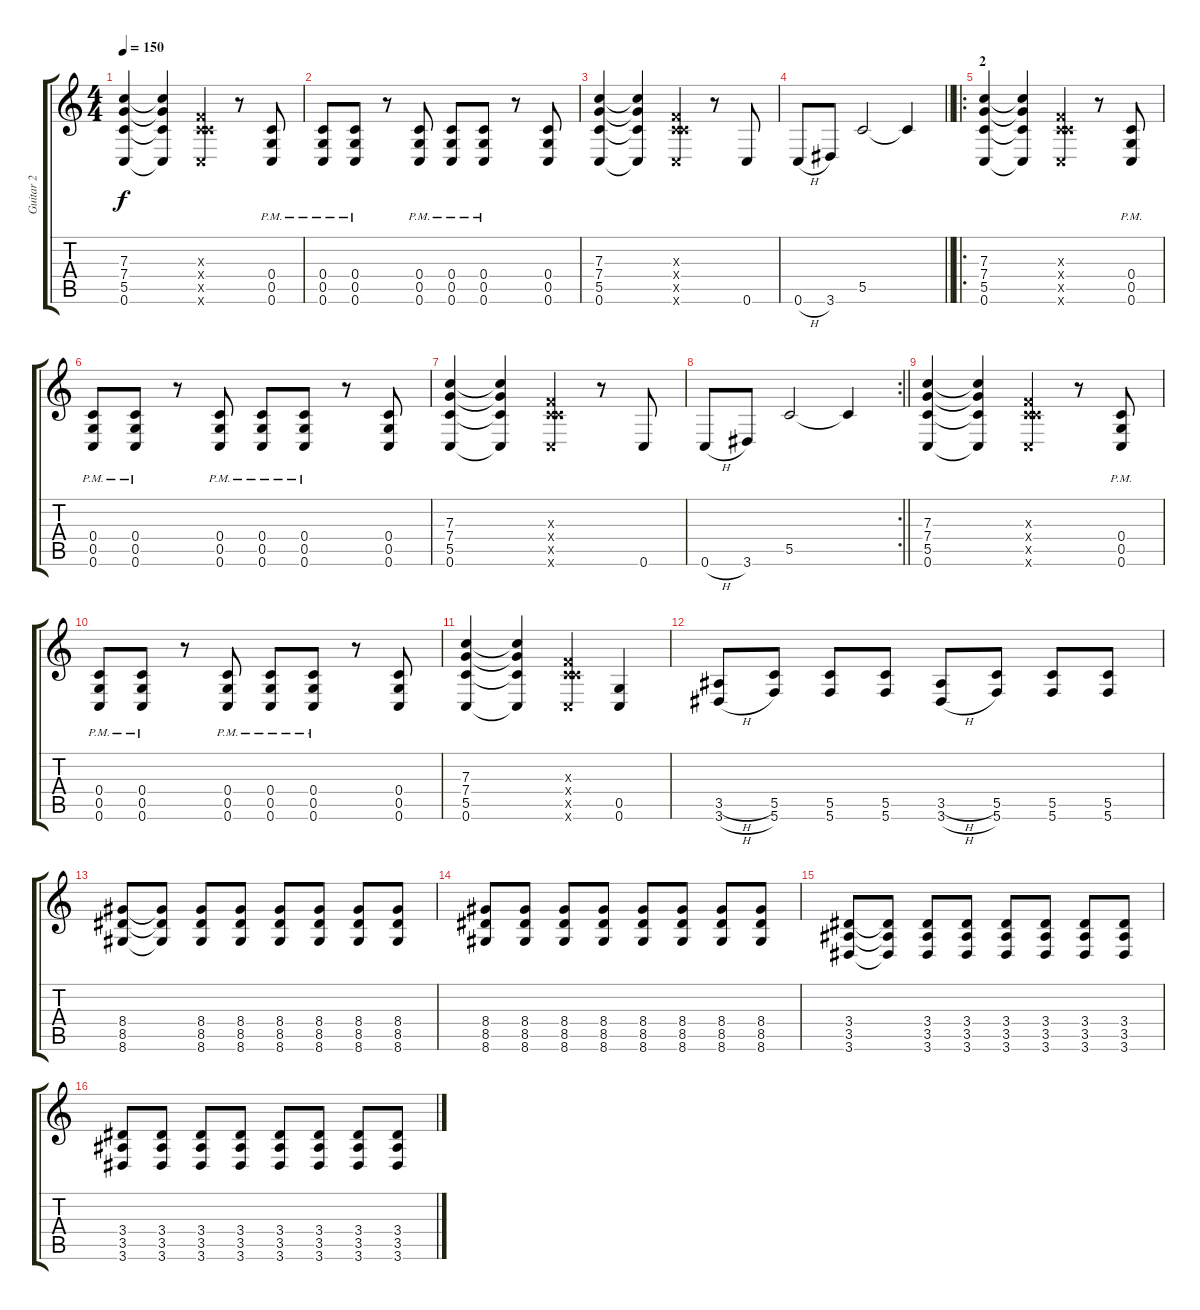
\track ("Guitar 2" "Guitar 2") {instrument overdrivenguitar}
\staff {score tabs}
\tuning (D4 A3 F3 C3 G2 C2) {hide}
\ts (4 4)
\tempo 150
\clef g2
\ks c
(7.3 7.4 5.5 0.6).4{dy f} (7.3{t} 7.4{t} 5.5{t} 0.6{t}).4 (0.3{x} 0.4{x} 5.5{x} 0.6{x}).4 r.8 (0.4{pm} 0.5{pm} 0.6{pm}).8 |
(0.4{pm} 0.5{pm} 0.6{pm}).8 (0.4{pm} 0.5{pm} 0.6{pm}).8 r.8 (0.4{pm} 0.5{pm} 0.6{pm}).8 (0.4{pm} 0.5{pm} 0.6{pm}).8 (0.4{pm} 0.5{pm} 0.6{pm}).8 r.8 (0.4 0.5 0.6).8 |
(7.3 7.4 5.5 0.6).4 (7.3{t} 7.4{t} 5.5{t} 0.6{t}).4 (0.3{x} 0.4{x} 5.5{x} 0.6{x}).4 r.8 0.6.8 |
\barLineRight lightlight
0.6{h}.8 3.6.8 5.5.2 5.5{t}.4 |
\ro
\section ("" "2")
(7.3 7.4 5.5 0.6).4 (7.3{t} 7.4{t} 5.5{t} 0.6{t}).4 (0.3{x} 0.4{x} 5.5{x} 0.6{x}).4 r.8 (0.4{pm} 0.5{pm} 0.6{pm}).8 |
(0.4{pm} 0.5{pm} 0.6{pm}).8 (0.4{pm} 0.5{pm} 0.6{pm}).8 r.8 (0.4{pm} 0.5{pm} 0.6{pm}).8 (0.4{pm} 0.5{pm} 0.6{pm}).8 (0.4{pm} 0.5{pm} 0.6{pm}).8 r.8 (0.4 0.5 0.6).8 |
(7.3 7.4 5.5 0.6).4 (7.3{t} 7.4{t} 5.5{t} 0.6{t}).4 (0.3{x} 0.4{x} 5.5{x} 0.6{x}).4 r.8 0.6.8 |
\rc 2
\barLineRight lightlight
0.6{h}.8 3.6.8 5.5.2 5.5{t}.4 |
\section ("" "")
(7.3 7.4 5.5 0.6).4 (7.3{t} 7.4{t} 5.5{t} 0.6{t}).4 (0.3{x} 0.4{x} 5.5{x} 0.6{x}).4 r.8 (0.4{pm} 0.5{pm} 0.6{pm}).8 |
(0.4{pm} 0.5{pm} 0.6{pm}).8 (0.4{pm} 0.5{pm} 0.6{pm}).8 r.8 (0.4{pm} 0.5{pm} 0.6{pm}).8 (0.4{pm} 0.5{pm} 0.6{pm}).8 (0.4{pm} 0.5{pm} 0.6{pm}).8 r.8 (0.4 0.5 0.6).8 |
(7.3 7.4 5.5 0.6).4 (7.3{t} 7.4{t} 5.5{t} 0.6{t}).4 (0.3{x} 0.4{x} 5.5{x} 0.6{x}).4 (0.5 0.6).4 |
(3.5{h} 3.6{h}).8 (5.5 5.6).8 (5.5 5.6).8 (5.5 5.6).8 (3.5{h} 3.6{h}).8 (5.5 5.6).8 (5.5 5.6).8 (5.5 5.6).8 |
(8.4 8.5 8.6).8 (8.4{t} 8.5{t} 8.6{t}).8 (8.4 8.5 8.6).8 (8.4 8.5 8.6).8 (8.4 8.5 8.6).8 (8.4 8.5 8.6).8 (8.4 8.5 8.6).8 (8.4 8.5 8.6).8 |
(8.4 8.5 8.6).8 (8.4 8.5 8.6).8 (8.4 8.5 8.6).8 (8.4 8.5 8.6).8 (8.4 8.5 8.6).8 (8.4 8.5 8.6).8 (8.4 8.5 8.6).8 (8.4 8.5 8.6).8 |
(3.4 3.5 3.6).8 (3.4{t} 3.5{t} 3.6{t}).8 (3.4 3.5 3.6).8 (3.4 3.5 3.6).8 (3.4 3.5 3.6).8 (3.4 3.5 3.6).8 (3.4 3.5 3.6).8 (3.4 3.5 3.6).8 |
(3.4 3.5 3.6).8 (3.4 3.5 3.6).8 (3.4 3.5 3.6).8 (3.4 3.5 3.6).8 (3.4 3.5 3.6).8 (3.4 3.5 3.6).8 (3.4 3.5 3.6).8 (3.4 3.5 3.6).8
